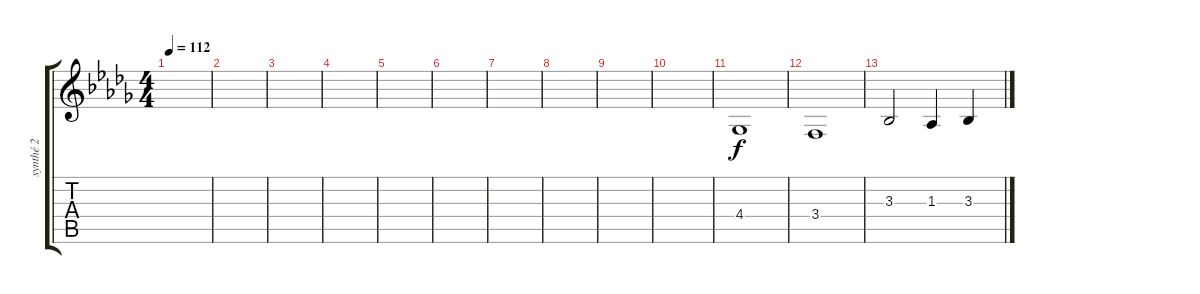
\track ("synthé 2" "synthé 2") {instrument synthstrings2}
\staff {score tabs}
\tuning (E4 B3 G3 D3 A2 E2) {hide}
\ts (4 4)
\tempo 112
\clef g2
\ks bbminor
|
|
|
|
|
|
|
|
|
|
4.4.1 |
3.4.1 |
3.3.2 1.3.4 3.3.4
